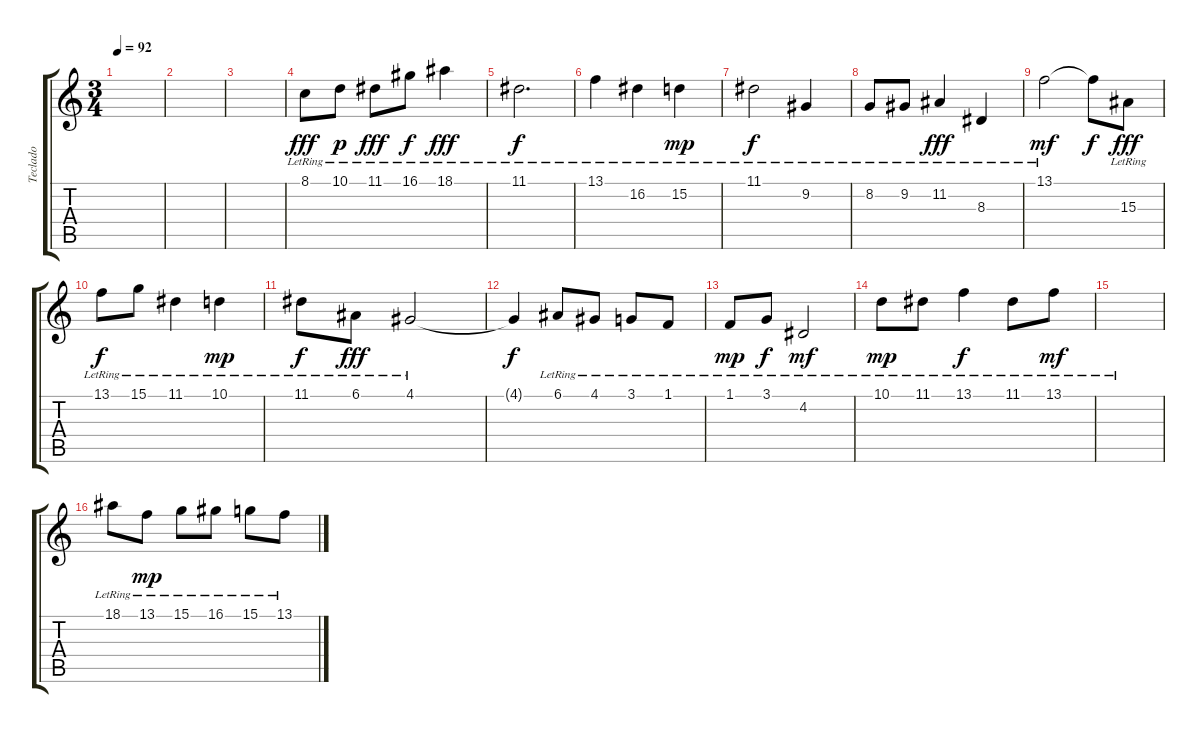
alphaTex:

\track ("Teclado" "Teclado") {instrument synthvoice}
\staff {score tabs}
\tuning (E4 B3 G3 D3 A2 E2) {hide}
\ts (3 4)
\tempo 92
\clef g2
\ks c
|
|
|
8.1{lr}.8{dy fff volume 16 instrument acousticgrandpiano} 10.1{lr}.8{dy p} 11.1{lr}.8{dy fff} 16.1{lr}.8{dy f} 18.1{lr}.4{dy fff} |
11.1{lr}.2{d dy f} |
13.1{lr}.4 16.2{lr}.4 15.2{lr}.4{dy mp} |
11.1{lr}.2{dy f} 9.2{lr}.4 |
8.2{lr}.8 9.2{lr}.8 11.2{lr}.4{dy fff} 8.3{lr}.4 |
13.1{lr}.2{dy mf} 13.1{t}.8{dy f} 15.3{lr}.8{dy fff} |
13.1{lr}.8{dy f} 15.1{lr}.8 11.1{lr}.4 10.1{lr}.4{dy mp} |
11.1{lr}.8{dy f} 6.1{lr}.8{dy fff} 4.1{lr}.2 |
4.1{t}.4{dy f} 6.1{lr}.8 4.1{lr}.8 3.1{lr}.8 1.1{lr}.8 |
1.1{lr}.8{dy mp} 3.1{lr}.8{dy f} 4.2{lr}.2{dy mf} |
10.1{lr}.8{dy mp} 11.1{lr}.8 13.1{lr}.4{dy f} 11.1{lr}.8 13.1{lr}.8{dy mf} |
|
18.1{lr}.8 13.1{lr}.8{dy mp} 15.1{lr}.8 16.1{lr}.8 15.1{lr}.8 13.1{lr}.8
